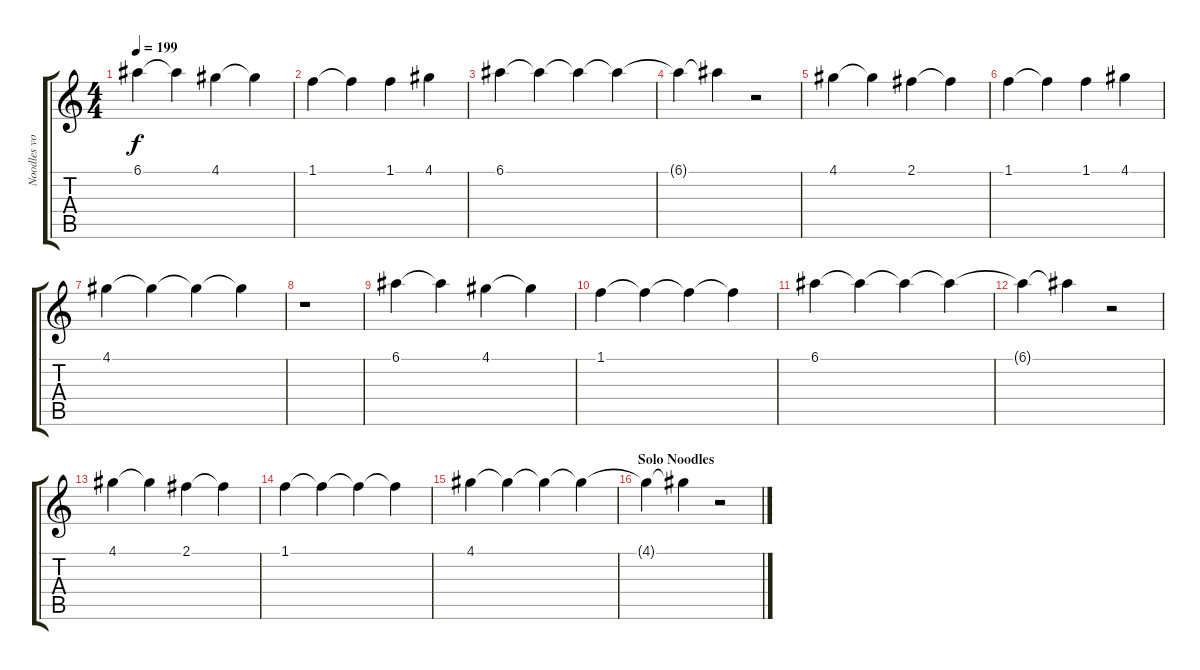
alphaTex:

\track ("Noodles voice" "Noodles vo") {instrument distortionguitar}
\staff {score tabs}
\tuning (E4 B3 G3 D3 A2 E2) {hide}
\ts (4 4)
\tempo 199
\clef g2
\ks c
6.1.4{dy f} 6.1{t}.4 4.1.4 4.1{t}.4 |
1.1.4 1.1{t}.4 1.1.4 4.1.4 |
6.1.4 6.1{t}.4 6.1{t}.4 6.1{t}.4 |
6.1{t}.4 6.1{t}.4 r.2 |
4.1.4 4.1{t}.4 2.1.4 2.1{t}.4 |
1.1.4 1.1{t}.4 1.1.4 4.1.4 |
4.1.4 4.1{t}.4 4.1{t}.4 4.1{t}.4 |
r.1 |
6.1.4 6.1{t}.4 4.1.4 4.1{t}.4 |
1.1.4 1.1{t}.4 1.1{t}.4 1.1{t}.4 |
6.1.4 6.1{t}.4 6.1{t}.4 6.1{t}.4 |
6.1{t}.4 6.1{t}.4 r.2 |
4.1.4 4.1{t}.4 2.1.4 2.1{t}.4 |
1.1.4 1.1{t}.4 1.1{t}.4 1.1{t}.4 |
4.1.4 4.1{t}.4 4.1{t}.4 4.1{t}.4 |
\section ("" "Solo Noodles")
4.1{t}.4 4.1{t}.4 r.2
